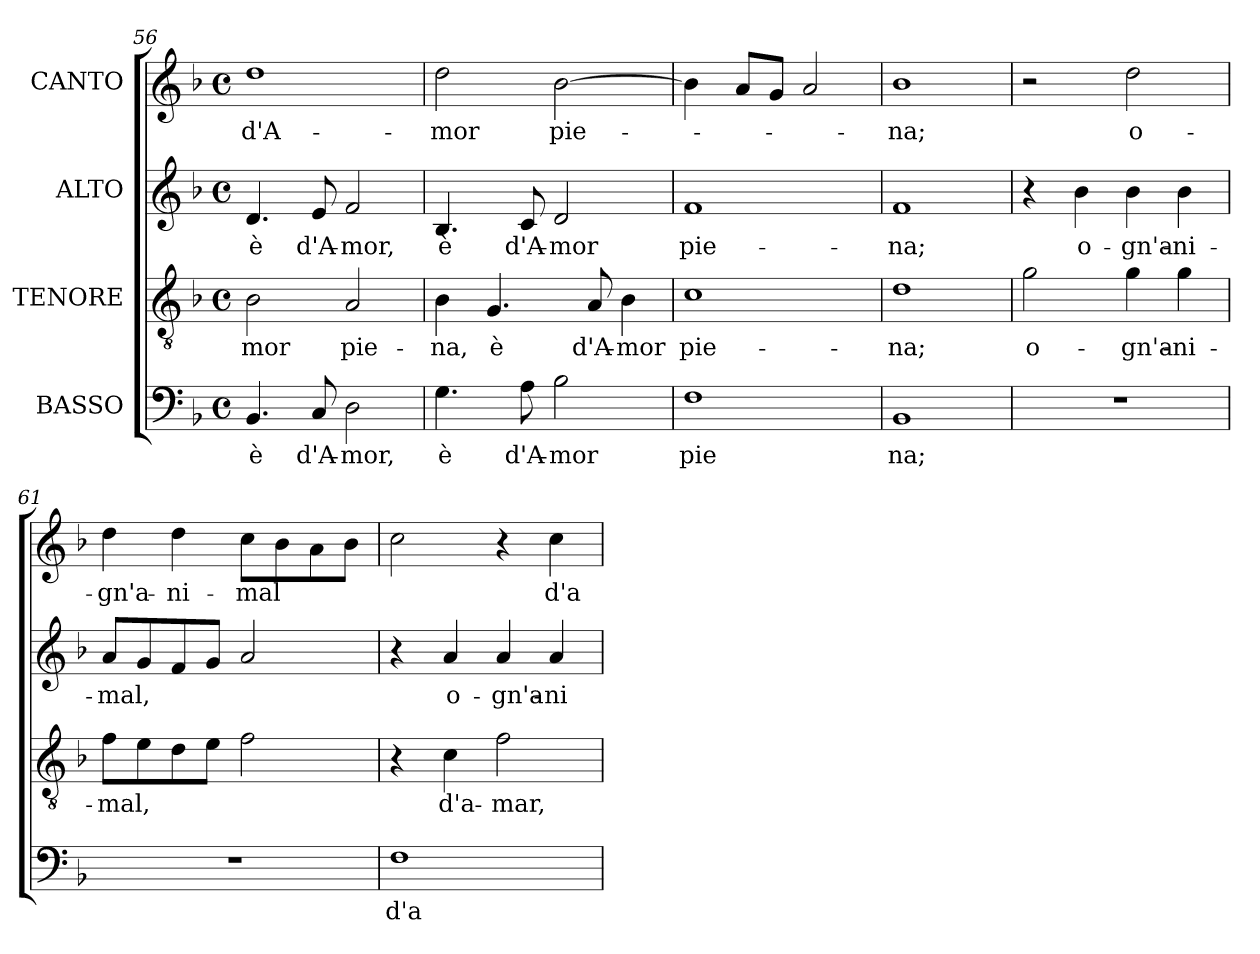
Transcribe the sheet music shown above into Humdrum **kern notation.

**kern	**text	**kern	**text	**kern	**text	**kern	**text
*part4	*part4	*part3	*part3	*part2	*part2	*part1	*part1
*staff4	*staff4	*staff3	*staff3	*staff2	*staff2	*staff1	*staff1
*I"BASSO	*	*I"TENORE	*	*I"ALTO	*	*I"CANTO	*
*clefF4	*	*clefGv2	*	*clefG2	*	*clefG2	*
*	*	*ITrd7c12	*	*	*	*	*
*k[b-]	*	*k[b-]	*	*k[b-]	*	*k[b-]	*
*F:	*	*F:	*	*F:	*	*F:	*
*M4/4	*	*M4/4	*	*M4/4	*	*M4/4	*
*met(c)	*	*met(c)	*	*met(c)	*	*met(c)	*
=56	=56	=56	=56	=56	=56	=56	=56
!	!LO:LY:b:color=#000000	!	!	!	!	!	!
!	!	!	!LO:LY:b:color=#000000	!	!	!	!
!	!	!	!	!	!LO:LY:b:color=#000000	!	!
!	!	!	!	!	!	!	!LO:LY:b:color=#000000
4.BB-i/	è	2BB-i\	-mor	4.di/	è	1ddi	d'A-
!	!LO:LY:b:color=#000000	!	!	!	!	!	!
!	!	!	!	!	!LO:LY:b:color=#000000	!	!
8Ci/	d'A-	.	.	8ei/	d'A-	.	.
!	!LO:LY:b:color=#000000	!	!	!	!	!	!
!	!	!	!LO:LY:b:color=#000000	!	!	!	!
!	!	!	!	!	!LO:LY:b:color=#000000	!	!
2Di\	-mor,	2AAi/	pie-	2fi/	-mor,	.	.
=57	=57	=57	=57	=57	=57	=57	=57
!	!LO:LY:b:color=#000000	!	!	!	!	!	!
!	!	!	!LO:LY:b:color=#000000	!	!	!	!
!	!	!	!	!	!LO:LY:b:color=#000000	!	!
!	!	!	!	!	!	!	!LO:LY:b:color=#000000
4.Gi\	è	4BB-i\	-na,	4.B-i/	è	2ddi\	-mor
!	!	!	!LO:LY:b:color=#000000	!	!	!	!
.	.	4.GGi/	è	.	.	.	.
!	!LO:LY:b:color=#000000	!	!	!	!	!	!
!	!	!	!	!	!LO:LY:b:color=#000000	!	!
8Ai\	d'A-	.	.	8ci/	d'A-	.	.
!	!LO:LY:b:color=#000000	!	!	!	!	!	!
!	!	!	!	!	!LO:LY:b:color=#000000	!	!
!	!	!	!	!	!	!	!LO:LY:b:color=#000000
2B-i\	-mor	.	.	2di/	-mor	[>2b-i\	pie-
!	!	!	!LO:LY:b:color=#000000	!	!	!	!
.	.	8AAi/	d'A-	.	.	.	.
!	!	!	!LO:LY:b:color=#000000	!	!	!	!
.	.	4BB-i\	-mor	.	.	.	.
=58	=58	=58	=58	=58	=58	=58	=58
!	!LO:LY:b:color=#000000	!	!	!	!	!	!
!	!	!	!LO:LY:b:color=#000000	!	!	!	!
!	!	!	!	!	!LO:LY:b:color=#000000	!	!
1Fi	pie	1Ci	pie-	1fi	pie-	4b-i\]	.
.	.	.	.	.	.	8ai/L	.
.	.	.	.	.	.	8gi/J	.
.	.	.	.	.	.	2ai/	.
=59	=59	=59	=59	=59	=59	=59	=59
!	!LO:LY:b:color=#000000	!	!	!	!	!	!
!	!	!	!LO:LY:b:color=#000000	!	!	!	!
!	!	!	!	!	!LO:LY:b:color=#000000	!	!
!	!	!	!	!	!	!	!LO:LY:b:color=#000000
1BB-i	na;	1Di	-na;	1fi	-na;	1b-i	-na;
=60	=60	=60	=60	=60	=60	=60	=60
!	!	!	!LO:LY:b:color=#000000	!	!	!	!
1r	.	2Gi\	o-	4r	.	2r	.
!	!	!	!	!	!LO:LY:b:color=#000000	!	!
.	.	.	.	4b-i\	o-	.	.
!	!	!	!LO:LY:b:color=#000000	!	!	!	!
!	!	!	!	!	!LO:LY:b:color=#000000	!	!
!	!	!	!	!	!	!	!LO:LY:b:color=#000000
.	.	4Gi\	-gn'a-	4b-i\	-gn'a-	2ddi\	o-
!	!	!	!LO:LY:b:color=#000000	!	!	!	!
!	!	!	!	!	!LO:LY:b:color=#000000	!	!
.	.	4Gi\	-ni-	4b-i\	-ni-	.	.
=61	=61	=61	=61	=61	=61	=61	=61
!	!	!	!LO:LY:b:color=#000000	!	!	!	!
!	!	!	!	!	!LO:LY:b:color=#000000	!	!
!	!	!	!	!	!	!	!LO:LY:b:color=#000000
1r	.	8Fi\L	-mal,	8ai/L	-mal,	4ddi\	-gn'a-
.	.	8Ei\	.	8gi/	.	.	.
!	!	!	!	!	!	!	!LO:LY:b:color=#000000
.	.	8Di\	.	8fi/	.	4ddi\	-ni-
.	.	8Ei\J	.	8gi/J	.	.	.
!	!	!	!	!	!	!	!LO:LY:b:color=#000000
.	.	2Fi\	.	2ai/	.	8cci\L	-mal
.	.	.	.	.	.	8b-i\	.
.	.	.	.	.	.	8ai\	.
.	.	.	.	.	.	8b-i\J	.
=62	=62	=62	=62	=62	=62	=62	=62
!	!LO:LY:b:color=#000000	!	!	!	!	!	!
1Fi	d'a-	4r	.	4r	.	2cci\	.
!	!	!	!LO:LY:b:color=#000000	!	!	!	!
!	!	!	!	!	!LO:LY:b:color=#000000	!	!
.	.	4Ci\	d'a-	4ai/	o-	.	.
!	!	!	!LO:LY:b:color=#000000	!	!	!	!
!	!	!	!	!	!LO:LY:b:color=#000000	!	!
.	.	2Fi\	-mar,	4ai/	-gn'a-	4r	.
!	!	!	!	!	!LO:LY:b:color=#000000	!	!
!	!	!	!	!	!	!	!LO:LY:b:color=#000000
.	.	.	.	4ai/	-ni-	4cci\	d'a-
=	=	=	=	=	=	=	=
*-	*-	*-	*-	*-	*-	*-	*-
